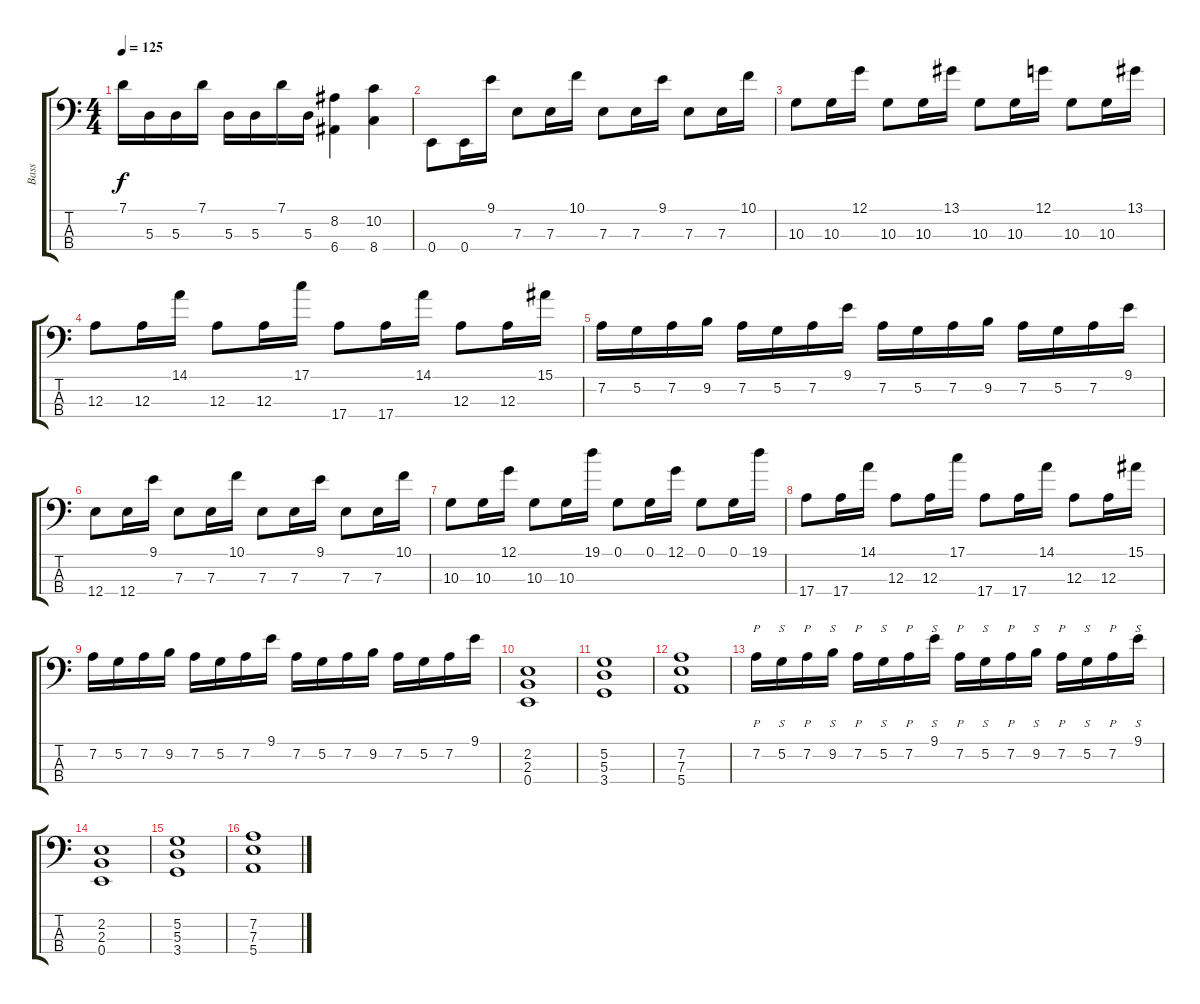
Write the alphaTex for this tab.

\track ("Bass" "Bass") {instrument slapbass1}
\staff {score tabs}
\tuning (G2 D2 A1 E1) {hide}
\ts (4 4)
\tempo 125
\clef f4
\ks c
7.1.16{dy f} 5.3.16 5.3.16 7.1.16 5.3.16 5.3.16 7.1.16 5.3.16 (8.2 6.4).4 (10.2 8.4).4 |
0.4.8 0.4.16 9.1.16 7.3.8 7.3.16 10.1.16 7.3.8 7.3.16 9.1.16 7.3.8 7.3.16 10.1.16 |
10.3.8 10.3.16 12.1.16 10.3.8 10.3.16 13.1.16 10.3.8 10.3.16 12.1.16 10.3.8 10.3.16 13.1.16 |
12.3.8 12.3.16 14.1.16 12.3.8 12.3.16 17.1.16 17.4.8 17.4.16 14.1.16 12.3.8 12.3.16 15.1.16 |
7.2.16 5.2.16 7.2.16 9.2.16 7.2.16 5.2.16 7.2.16 9.1.16 7.2.16 5.2.16 7.2.16 9.2.16 7.2.16 5.2.16 7.2.16 9.1.16 |
12.4.8 12.4.16 9.1.16 7.3.8 7.3.16 10.1.16 7.3.8 7.3.16 9.1.16 7.3.8 7.3.16 10.1.16 |
10.3.8 10.3.16 12.1.16 10.3.8 10.3.16 19.1.16 0.1.8 0.1.16 12.1.16 0.1.8 0.1.16 19.1.16 |
17.4.8 17.4.16 14.1.16 12.3.8 12.3.16 17.1.16 17.4.8 17.4.16 14.1.16 12.3.8 12.3.16 15.1.16 |
7.2.16 5.2.16 7.2.16 9.2.16 7.2.16 5.2.16 7.2.16 9.1.16 7.2.16 5.2.16 7.2.16 9.2.16 7.2.16 5.2.16 7.2.16 9.1.16 |
(2.2 2.3 0.4).1 |
(5.2 5.3 3.4).1 |
(7.2 7.3 5.4).1 |
7.2.16{p} 5.2.16{s} 7.2.16{p} 9.2.16{s} 7.2.16{p} 5.2.16{s} 7.2.16{p} 9.1.16{s} 7.2.16{p} 5.2.16{s} 7.2.16{p} 9.2.16{s} 7.2.16{p} 5.2.16{s} 7.2.16{p} 9.1.16{s} |
(2.2 2.3 0.4).1 |
(5.2 5.3 3.4).1 |
(7.2 7.3 5.4).1
